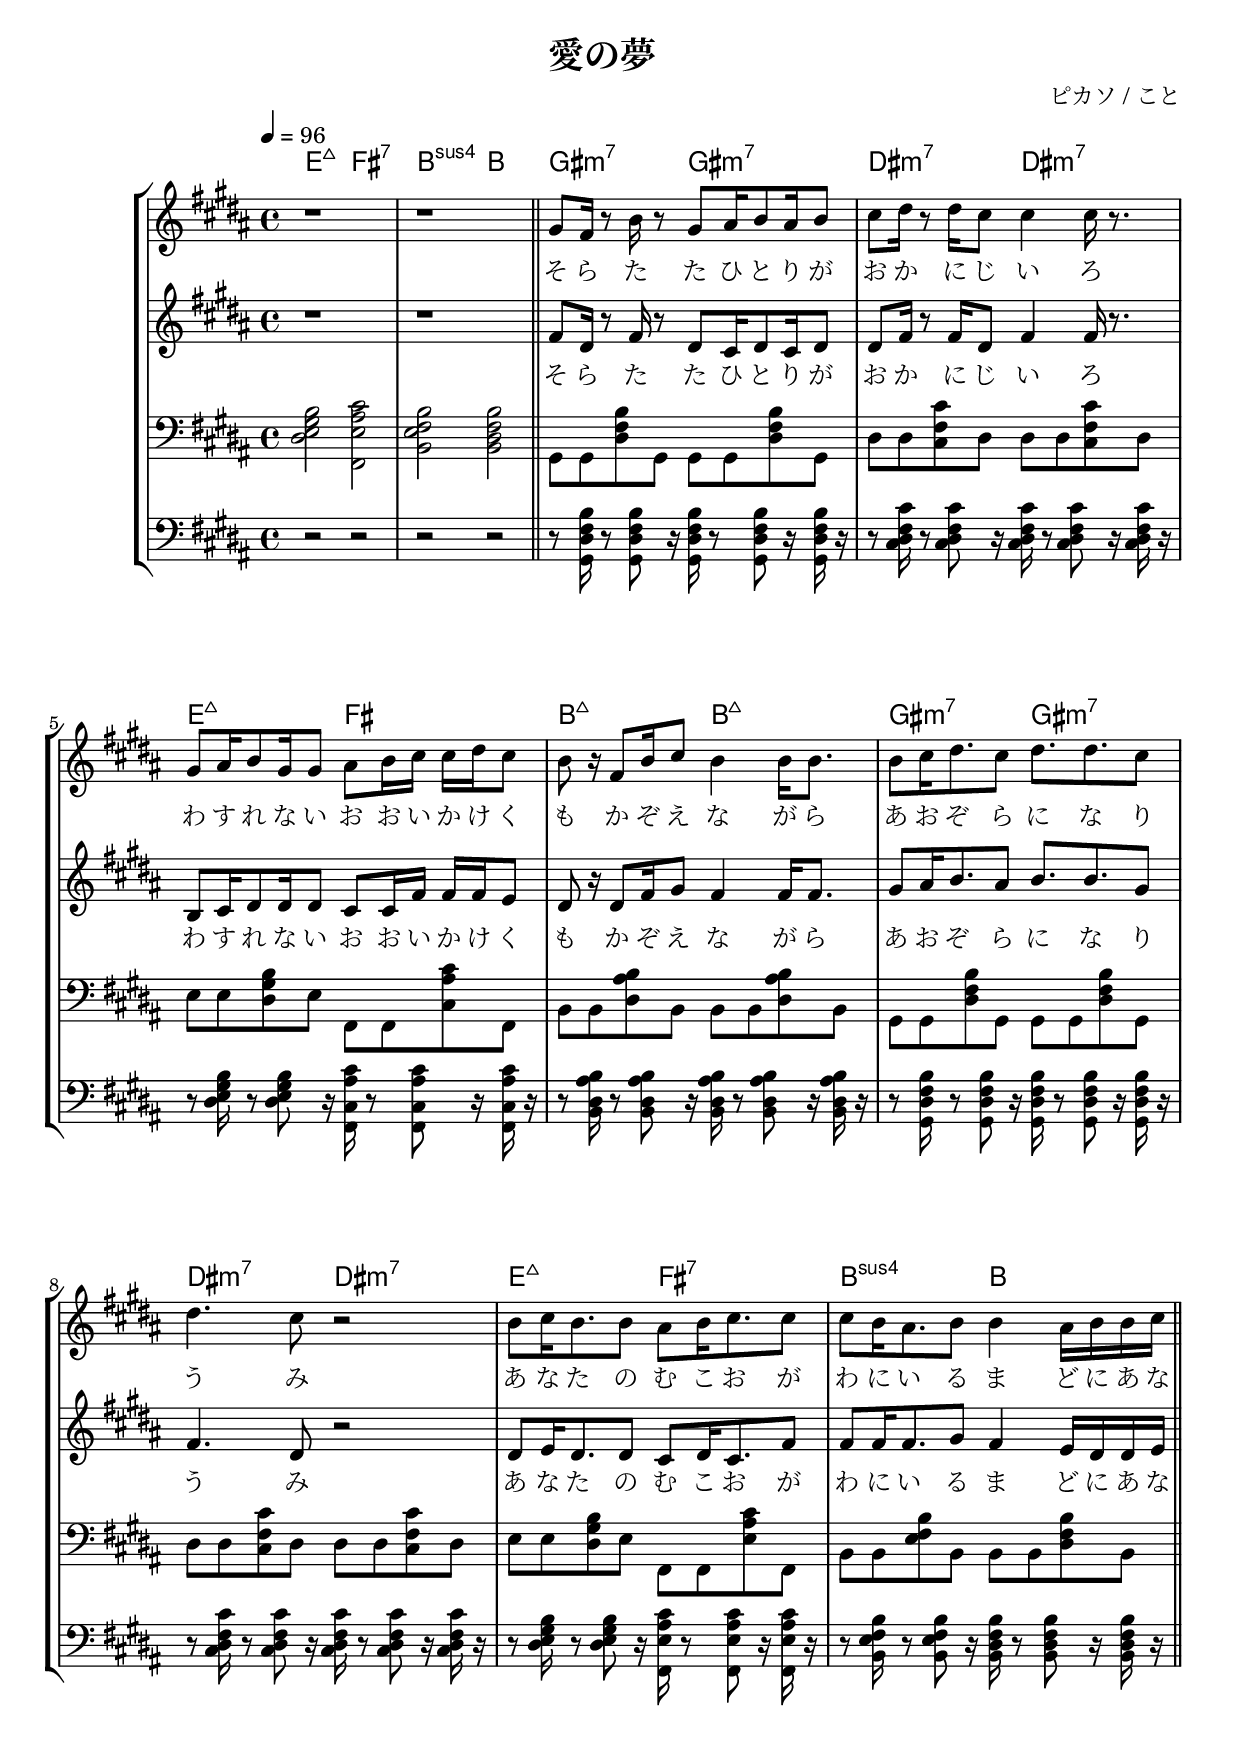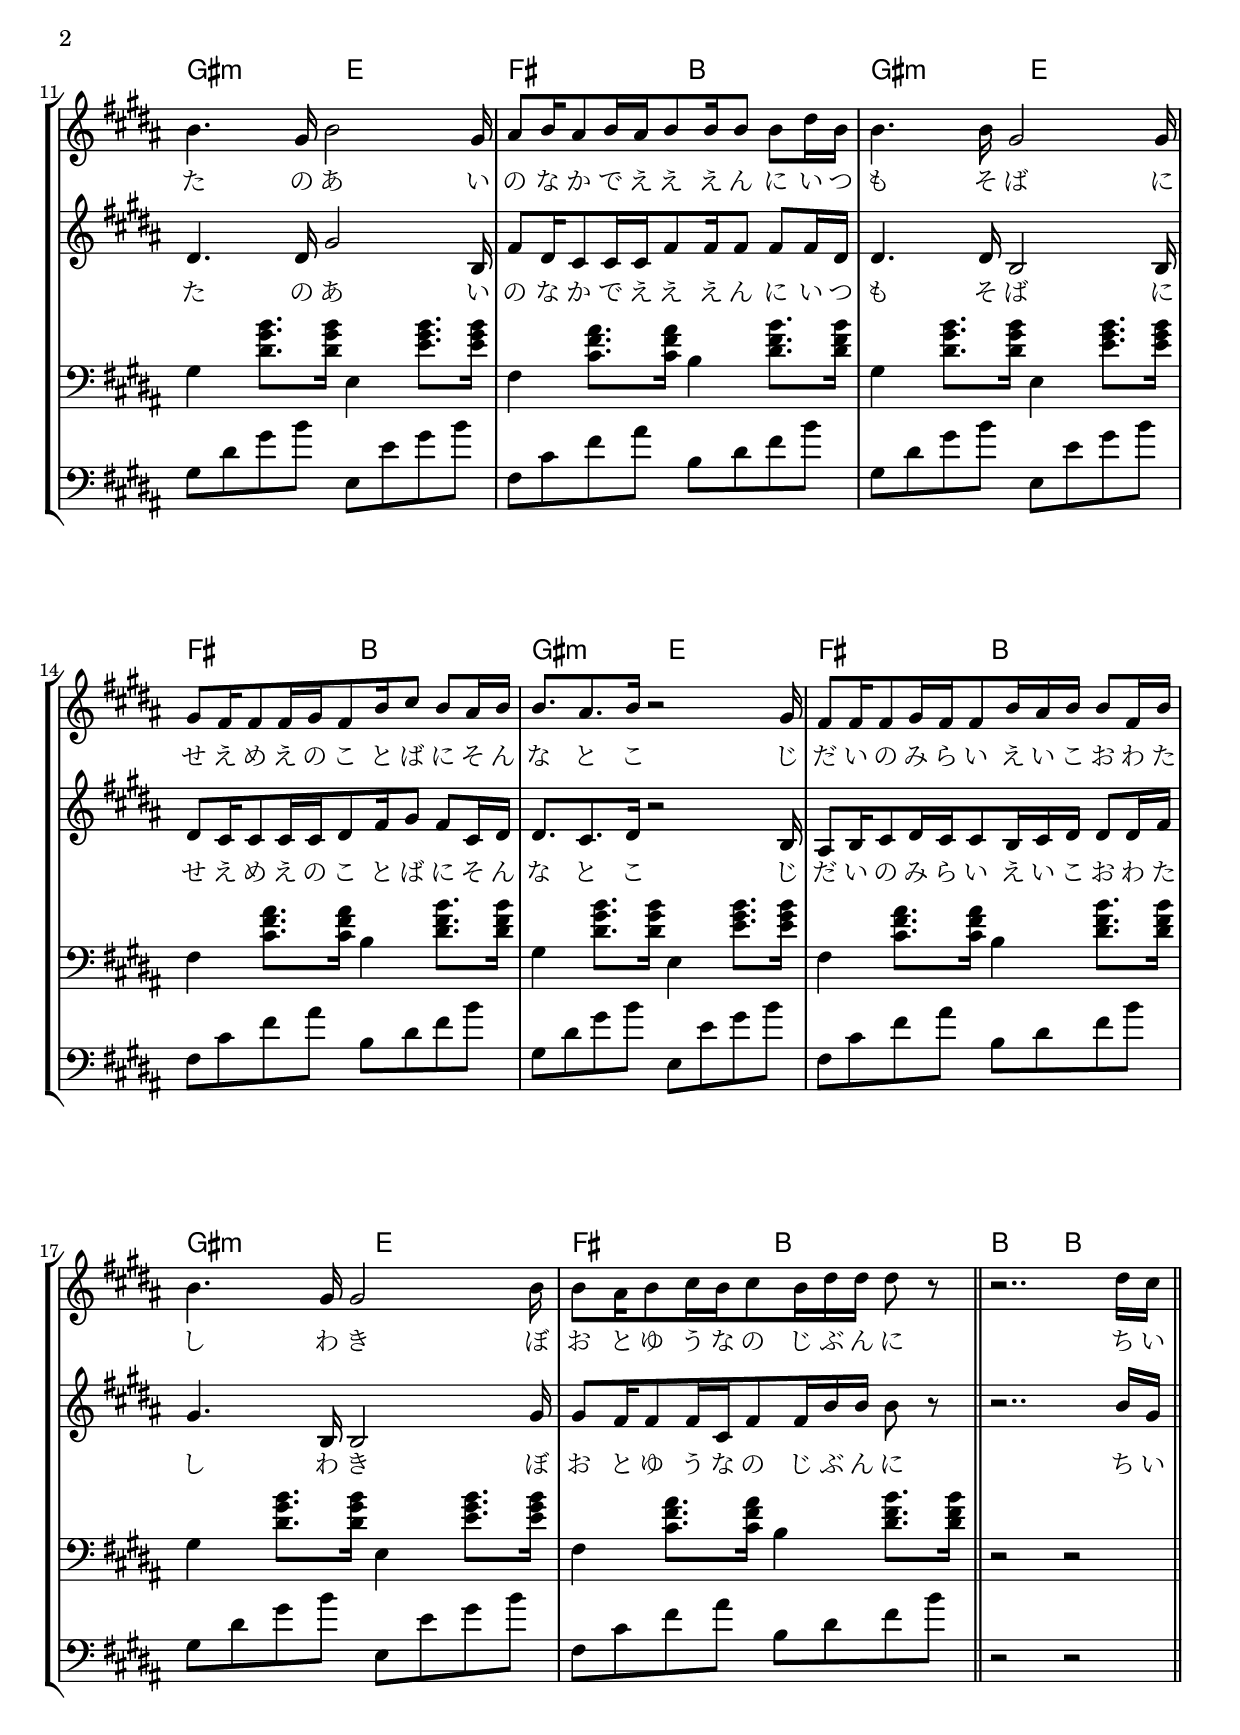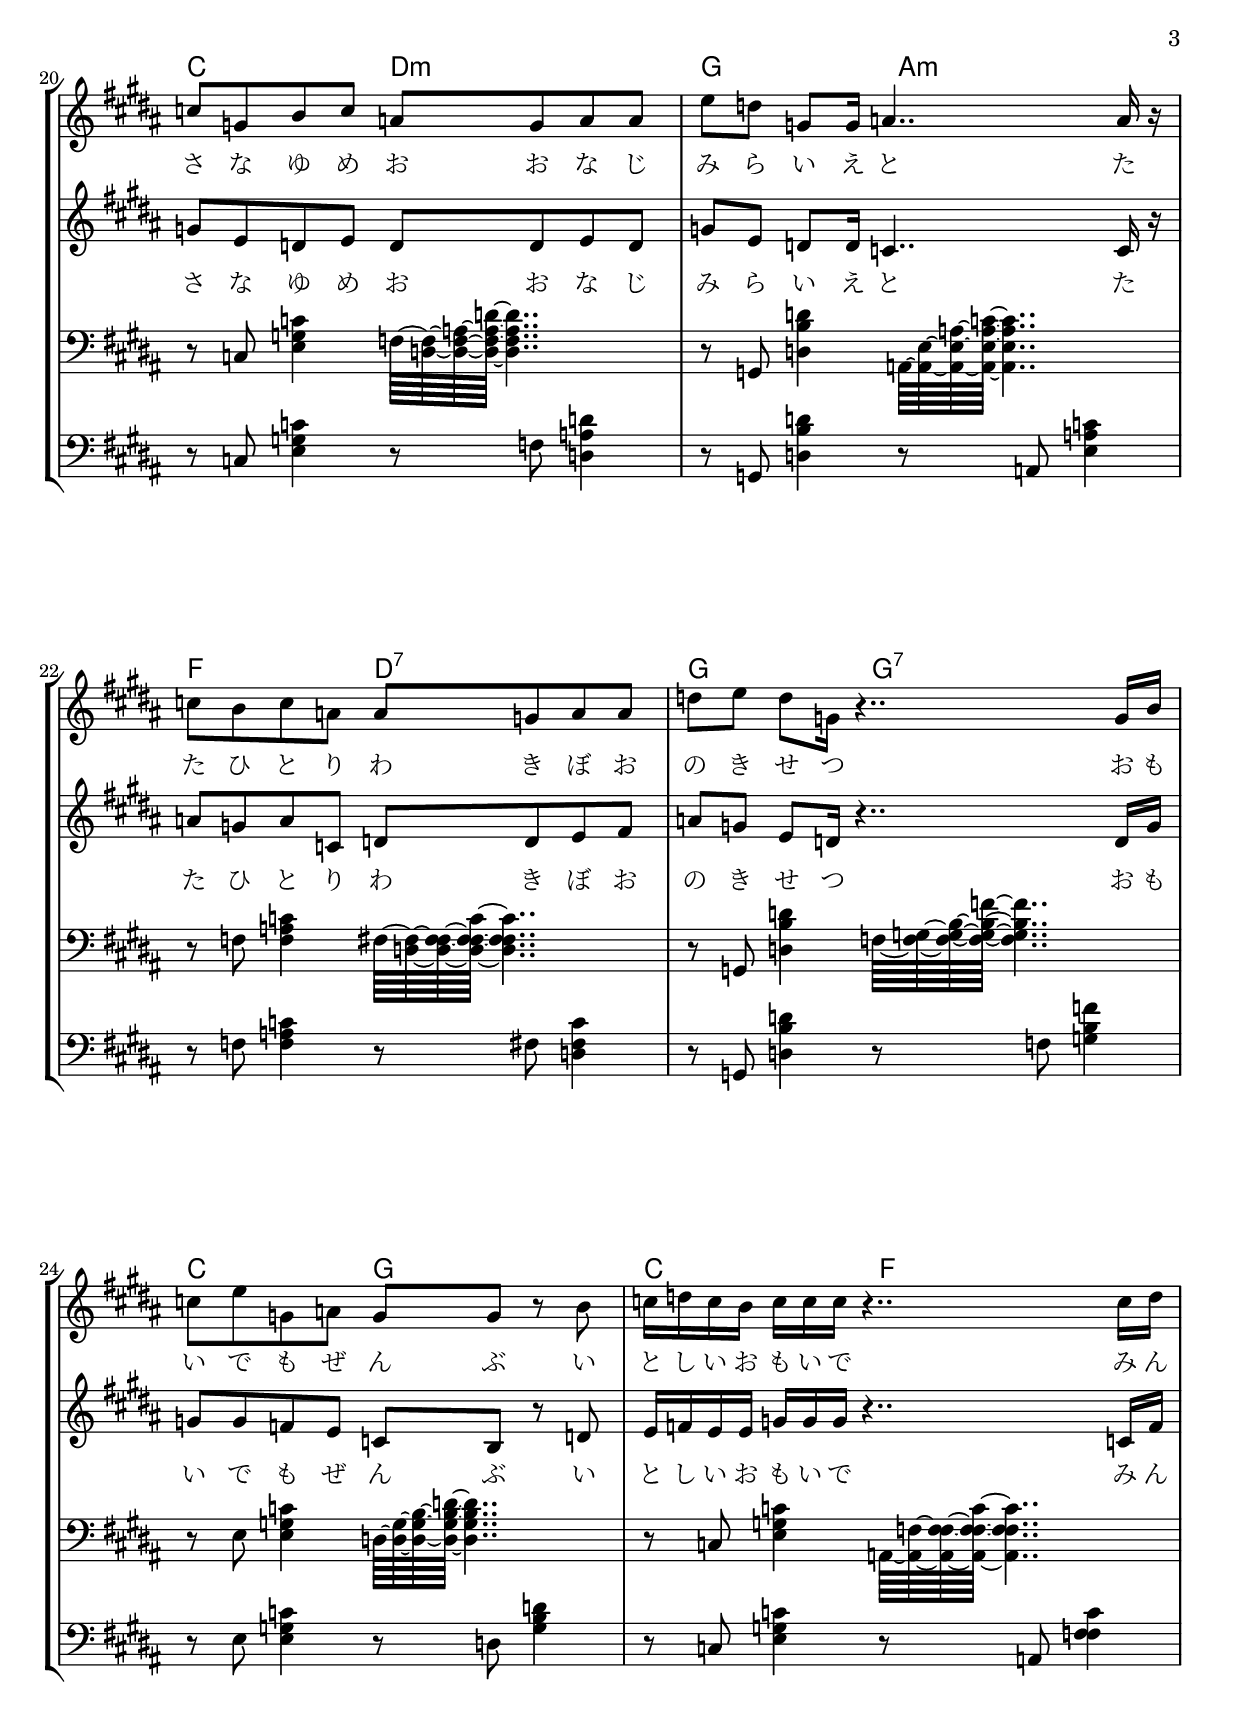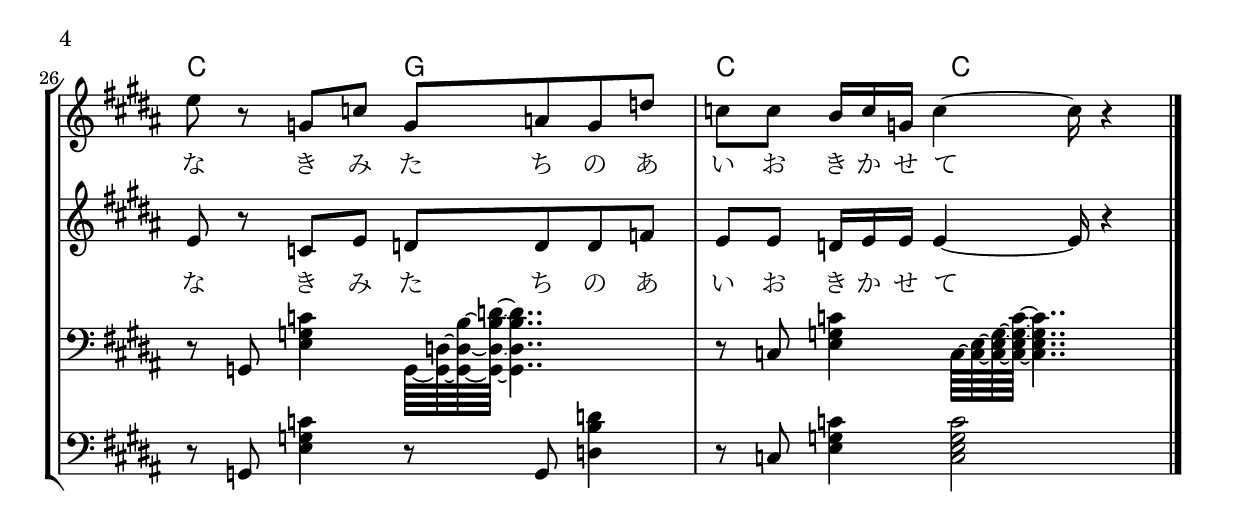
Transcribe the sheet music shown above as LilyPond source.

\version "2.12.1"

\header {
	title = \markup {愛の夢　}
	composer = \markup \center-column {"ピカソ / こと"}
}

harmony = \chordmode {
	e2:maj7 fis:7 b:sus4 b 

	gis:min7 gis:min7 dis:min7 dis:min7 e:maj7 fis b:maj7 b:maj7 gis:min7 gis:min7 dis:min7 dis:min7 e:maj7 fis:7 b:sus4 b 

	gis:m e fis b gis:m e fis b gis:m e fis b gis:m e fis b 

	b b 

	c d:m g a:m f d:7 g g:7 c g c f c g c c 
}

melody = {
	\key b \major
	\tempo 4 = 96
	r1 | r1   
	\set Staff.midiInstrument = #"mmi0.38"
	\set Staff.midiMinimumVolume = #0.7
	\set Staff.midiMaximumVolume = #0.9
	gis'8  fis'16  r8  b'16  r8  gis'8  ais'16  b'8  ais'16  b'8 
	cis''8  dis''16  r8  dis''16  cis''8  cis''4  cis''16  r8. 
	gis'8  ais'16  b'8  gis'16  gis'8  ais'8  b'16  cis''16  cis''16  dis''16  cis''8 
	b'8  r16  fis'8  b'16  cis''8  b'4  b'16  b'8. 
	b'8  cis''16  dis''8.  cis''8  dis''8.  dis''8.  cis''8 
	dis''4.  cis''8  r2 
	b'8  cis''16  b'8.  b'8  ais'8  b'16  cis''8.  cis''8 
	cis''8  b'16  ais'8.  b'8  b'4  ais'16  b'16  	\set Staff.midiInstrument = #"fss0.32"
	\set Staff.midiMinimumVolume = #0.7
	\set Staff.midiMaximumVolume = #0.9
	b'16  cis''16 
	b'4.  gis'16  b'2  gis'16 
	ais'8  b'16  ais'8  b'16  ais'16  b'8  b'16  b'8  b'8  dis''16  b'16 
	b'4.  b'16  gis'2  gis'16 
	gis'8  fis'16  fis'8  fis'16  gis'16  fis'8  b'16  cis''8  b'8  ais'16  b'16 
	b'8.  ais'8.  b'16  r2  gis'16 
	fis'8  fis'16  fis'8  gis'16  fis'16  fis'8  b'16  ais'16  b'16  b'8  fis'16  b'16 
	b'4.  gis'16  gis'2  b'16 
	b'8  ais'16  b'8  cis''16  b'16  cis''8  b'16  dis''16  dis''16  dis''8  	r8 	r2.. 
	\set Staff.midiInstrument = #"fss0.32"
	\set Staff.midiMinimumVolume = #0.7
	\set Staff.midiMaximumVolume = #0.9
	dis''16  cis''16 
	c''8  g'8  b'8  c''8  a'8  g'8  a'8  a'8 
	e''8  d''8  g'8  g'16  a'4..  a'16  r16 
	c''8  b'8  c''8  a'8  a'8  g'8  a'8  a'8 
	d''8  e''8  d''8  g'16  r4..  g'16  b'16 
	c''8  e''8  g'8  a'8  g'8  g'8  r8  b'8 
	c''16  d''16  c''16  b'16  c''16  c''16  c''16  r4..  c''16  d''16 
	e''8  r8  g'8  c''8  g'8  a'8  g'8  d''8 
	c''8  c''8  b'16  c''16  g'16  c''4~c''16  	r4 	\bar "|."
}

words = \lyricmode {
	
	そ  ら  た  た  ひ  と  り  が  お  か  に  じ  い  ろ  わ  す  れ  な  い  お  お  い  か  け  く  も  か  ぞ  え  な  が  ら  あ  お  ぞ  ら  に  な  り  う  み  あ  な  た  の  む  こ  お  が  わ  に  い  る  ま  ど  に  
	あ  な  た  の  あ  い  の  な  か  で  え  え  え  ん  に  い  つ  も  そ  ば  に  せ  え  め  え  の  こ  と  ば  に  そ  ん  な  と  こ  じ  だ  い  の  み  ら  い  え  い  こ  お  わ  た  し  わ  き  ぼ  お  と  ゆ  う  な  の  じ  ぶ  ん  に  
	
	ち  い  さ  な  ゆ  め  お  お  な  じ  み  ら  い  え  と  た  た  ひ  と  り  わ  き  ぼ  お  の  き  せ  つ  お  も  い  で  も  ぜ  ん  ぶ  い  と  し  い  お  も  い  で  み  ん  な  き  み  た  ち  の  あ  い  お  き  か  せ  て  
}

secondmelody = {
	\key b \major
	\tempo 4 = 96
	r1 | r1   
	\set Staff.midiInstrument = #"mmi0.38"
	\set Staff.midiMinimumVolume = #0.7
	\set Staff.midiMaximumVolume = #0.9
	fis'8  dis'16  r8  fis'16  r8  dis'8  cis'16  dis'8  cis'16  dis'8 
	dis'8  fis'16  r8  fis'16  dis'8  fis'4  fis'16  r8. 
	b8  cis'16  dis'8  dis'16  dis'8  cis'8  cis'16  fis'16  fis'16  fis'16  e'8 
	dis'8  r16  dis'8  fis'16  gis'8  fis'4  fis'16  fis'8. 
	gis'8  ais'16  b'8.  ais'8  b'8.  b'8.  gis'8 
	fis'4.  dis'8  r2 
	dis'8  e'16  dis'8.  dis'8  cis'8  dis'16  cis'8.  fis'8 
	fis'8  fis'16  fis'8.  gis'8  fis'4  e'16  dis'16  	\set Staff.midiInstrument = #"fss0.32"
	\set Staff.midiMinimumVolume = #0.7
	\set Staff.midiMaximumVolume = #0.9
	dis'16  e'16 
	dis'4.  dis'16  gis'2  b16 
	fis'8  dis'16  cis'8  cis'16  cis'16  fis'8  fis'16  fis'8  fis'8  fis'16  dis'16 
	dis'4.  dis'16  b2  b16 
	dis'8  cis'16  cis'8  cis'16  cis'16  dis'8  fis'16  gis'8  fis'8  cis'16  dis'16 
	dis'8.  cis'8.  dis'16  r2  b16 
	ais8  b16  cis'8  dis'16  cis'16  cis'8  b16  cis'16  dis'16  dis'8  dis'16  fis'16 
	gis'4.  b16  b2  gis'16 
	gis'8  fis'16  fis'8  fis'16  cis'16  fis'8  fis'16  b'16  b'16  b'8  	r8 	r2.. 
	\set Staff.midiInstrument = #"mmi0.38"
	\set Staff.midiMinimumVolume = #0.7
	\set Staff.midiMaximumVolume = #0.9
	b'16  gis'16 
	g'8  e'8  d'8  e'8  d'8  d'8  e'8  d'8 
	g'8  e'8  d'8  d'16  c'4..  c'16  r16 
	a'8  g'8  a'8  c'8  d'8  d'8  e'8  fis'8 
	a'8  g'8  e'8  d'16  r4..  d'16  g'16 
	g'8  g'8  f'8  e'8  c'8  b8  r8  d'8 
	e'16  f'16  e'16  e'16  g'16  g'16  g'16  r4..  c'16  f'16 
	e'8  r8  c'8  e'8  d'8  d'8  d'8  f'8 
	e'8  e'8  d'16  e'16  e'16  e'4~e'16  	r4 	\bar "|."
}

secondwords = \lyricmode {
	
	そ  ら  た  た  ひ  と  り  が  お  か  に  じ  い  ろ  わ  す  れ  な  い  お  お  い  か  け  く  も  か  ぞ  え  な  が  ら  あ  お  ぞ  ら  に  な  り  う  み  あ  な  た  の  む  こ  お  が  わ  に  い  る  ま  ど  に  
	あ  な  た  の  あ  い  の  な  か  で  え  え  え  ん  に  い  つ  も  そ  ば  に  せ  え  め  え  の  こ  と  ば  に  そ  ん  な  と  こ  じ  だ  い  の  み  ら  い  え  い  こ  お  わ  た  し  わ  き  ぼ  お  と  ゆ  う  な  の  じ  ぶ  ん  に  
	
	ち  い  さ  な  ゆ  め  お  お  な  じ  み  ら  い  え  と  た  た  ひ  と  り  わ  き  ぼ  お  の  き  せ  つ  お  も  い  で  も  ぜ  ん  ぶ  い  と  し  い  お  も  い  で  み  ん  な  き  み  た  ち  の  あ  い  お  き  か  せ  て  
}

tempochange = {
	\tempo 4 = 96
	r1 | r1 \bar "||"
	\tempo 4 = 96
	r1 | r1 | r1 | r1 | r1 | r1 | r1 | r1 \bar "||"
	\tempo 4 = 96
	r1 | r1 | r1 | r1 | r1 | r1 | r1 | r1 \bar "||"
	\tempo 4 = 96
	r1 \bar "||"
	\tempo 4 = 96
	r1 | r1 | r1 | r1 | r1 | r1 | r1 | r1 \bar "|."
}

mainacc = {
	\clef bass
	\set Staff.midiInstrument = #"Bagpipe"
	\set Staff.midiMinimumVolume = #0.3
	\set Staff.midiMaximumVolume = #0.6
	\key b \major
	\tempo 4 = 96
	<e dis gis b>2
	<fis, e ais cis'>2
	<b, e fis b>2
	<b, dis fis b>2
	\bar "||"

	\set Staff.midiInstrument = #"Bagpipe"
	\set Staff.midiMinimumVolume = #0.3
	\set Staff.midiMaximumVolume = #0.6
	gis,8 gis,8 <dis fis b>8 gis,8
	gis,8 gis,8 <dis fis b>8 gis,8
	dis8 dis8 <cis fis cis'>8 dis8
	dis8 dis8 <cis fis cis'>8 dis8
	e8 e8 <dis gis b>8 e8
	fis,8 fis,8 <cis ais cis'>8 fis,8
	b,8 b,8 <dis ais b>8 b,8
	b,8 b,8 <dis ais b>8 b,8
	gis,8 gis,8 <dis fis b>8 gis,8
	gis,8 gis,8 <dis fis b>8 gis,8
	dis8 dis8 <cis fis cis'>8 dis8
	dis8 dis8 <cis fis cis'>8 dis8
	e8 e8 <dis gis b>8 e8
	fis,8 fis,8 <e ais cis'>8 fis,8
	b,8 b,8 <e fis b>8 b,8
	b,8 b,8 <dis fis b>8 b,8
	\bar "||"

	\set Staff.midiInstrument = #"Soprano Sax"
	\set Staff.midiMinimumVolume = #0.3
	\set Staff.midiMaximumVolume = #0.6
	gis4 <dis' gis' b'>8. <dis' gis' b'>16
	e4 <e' gis' b'>8. <e' gis' b'>16
	fis4 <cis' fis' ais'>8. <cis' fis' ais'>16
	b4 <dis' fis' b'>8. <dis' fis' b'>16
	gis4 <dis' gis' b'>8. <dis' gis' b'>16
	e4 <e' gis' b'>8. <e' gis' b'>16
	fis4 <cis' fis' ais'>8. <cis' fis' ais'>16
	b4 <dis' fis' b'>8. <dis' fis' b'>16
	gis4 <dis' gis' b'>8. <dis' gis' b'>16
	e4 <e' gis' b'>8. <e' gis' b'>16
	fis4 <cis' fis' ais'>8. <cis' fis' ais'>16
	b4 <dis' fis' b'>8. <dis' fis' b'>16
	gis4 <dis' gis' b'>8. <dis' gis' b'>16
	e4 <e' gis' b'>8. <e' gis' b'>16
	fis4 <cis' fis' ais'>8. <cis' fis' ais'>16
	b4 <dis' fis' b'>8. <dis' fis' b'>16
	\bar "||"

	\set Staff.midiInstrument = #"Acoustic grand"
	\set Staff.midiMinimumVolume = #0.3
	\set Staff.midiMaximumVolume = #0.6
	r2
	r2
	\bar "||"

	\set Staff.midiInstrument = #"Pad 4 (choir)"
	\set Staff.midiMinimumVolume = #0.3
	\set Staff.midiMaximumVolume = #0.6
	r8 c8 <e g c'>4
	f64~ <f~ d~> <f~ d~ a~> <f d a d'>~ <f d a d'>4..
	r8 g,8 <d b d'>4
	a,64~ <a,~ e~> <a,~ e~ a~> <a, e a c'>~ <a, e a c'>4..
	r8 f8 <f a c'>4
	fis64~ <fis~ d~> <fis~ d~ fis~> <fis d fis c'>~ <fis d fis c'>4..
	r8 g,8 <d b d'>4
	f64~ <f~ g~> <f~ g~ b~> <f g b f'>~ <f g b f'>4..
	r8 e8 <e g c'>4
	d64~ <d~ g~> <d~ g~ b~> <d g b d'>~ <d g b d'>4..
	r8 c8 <e g c'>4
	a,64~ <a,~ f~> <a,~ f~ f~> <a, f f c'>~ <a, f f c'>4..
	r8 g,8 <e g c'>4
	g,64~ <g,~ d~> <g,~ d~ b~> <g, d b d'>~ <g, d b d'>4..
	r8 c8 <e g c'>4
	c64~ <c~ e~> <c~ e~ g~> <c e g c'>~ <c e g c'>4..
	\bar "|."
}

subacc = {
	\clef bass
	\set Staff.midiInstrument = #"Acoustic grand"
	\set Staff.midiMinimumVolume = #0.3
	\set Staff.midiMaximumVolume = #0.6
	\key b \major
	\tempo 4 = 96
	r2
	r2
	r2
	r2
	\bar "||"

	\set Staff.midiInstrument = #"Koto"
	\set Staff.midiMinimumVolume = #0.3
	\set Staff.midiMaximumVolume = #0.6
	r8 <gis, dis fis b>16 r8 <gis, dis fis b>8 r16
	<gis, dis fis b>16 r8      <gis, dis fis b>8 r16 <gis, dis fis b>16 r16
	r8 <dis cis fis cis'>16 r8 <dis cis fis cis'>8 r16
	<dis cis fis cis'>16 r8      <dis cis fis cis'>8 r16 <dis cis fis cis'>16 r16
	r8 <e dis gis b>16 r8 <e dis gis b>8 r16
	<fis, cis ais cis'>16 r8      <fis, cis ais cis'>8 r16 <fis, cis ais cis'>16 r16
	r8 <b, dis ais b>16 r8 <b, dis ais b>8 r16
	<b, dis ais b>16 r8      <b, dis ais b>8 r16 <b, dis ais b>16 r16
	r8 <gis, dis fis b>16 r8 <gis, dis fis b>8 r16
	<gis, dis fis b>16 r8      <gis, dis fis b>8 r16 <gis, dis fis b>16 r16
	r8 <dis cis fis cis'>16 r8 <dis cis fis cis'>8 r16
	<dis cis fis cis'>16 r8      <dis cis fis cis'>8 r16 <dis cis fis cis'>16 r16
	r8 <e dis gis b>16 r8 <e dis gis b>8 r16
	<fis, e ais cis'>16 r8      <fis, e ais cis'>8 r16 <fis, e ais cis'>16 r16
	r8 <b, e fis b>16 r8 <b, e fis b>8 r16
	<b, dis fis b>16 r8      <b, dis fis b>8 r16 <b, dis fis b>16 r16
	\bar "||"

	\set Staff.midiInstrument = #"Pad 1 (new age)"
	\set Staff.midiMinimumVolume = #0.3
	\set Staff.midiMaximumVolume = #0.6
	gis8 dis'8 gis'8 b'8
	e8 e'8 gis'8 b'8
	fis8 cis'8 fis'8 ais'8
	b8 dis'8 fis'8 b'8
	gis8 dis'8 gis'8 b'8
	e8 e'8 gis'8 b'8
	fis8 cis'8 fis'8 ais'8
	b8 dis'8 fis'8 b'8
	gis8 dis'8 gis'8 b'8
	e8 e'8 gis'8 b'8
	fis8 cis'8 fis'8 ais'8
	b8 dis'8 fis'8 b'8
	gis8 dis'8 gis'8 b'8
	e8 e'8 gis'8 b'8
	fis8 cis'8 fis'8 ais'8
	b8 dis'8 fis'8 b'8
	\bar "||"

	\set Staff.midiInstrument = #"Acoustic grand"
	\set Staff.midiMinimumVolume = #0.3
	\set Staff.midiMaximumVolume = #0.6
	r2
	r2
	\bar "||"

	\set Staff.midiInstrument = #"Clav"
	\set Staff.midiMinimumVolume = #0.3
	\set Staff.midiMaximumVolume = #0.6
	r8 c <e g c'>4
	r8 f <d a d'>4
	r8 g, <d b d'>4
	r8 a, <e a c'>4
	r8 f <f a c'>4
	r8 fis <d fis c'>4
	r8 g, <d b d'>4
	r8 f <g b f'>4
	r8 e <e g c'>4
	r8 d <g b d'>4
	r8 c <e g c'>4
	r8 a, <f f c'>4
	r8 g, <e g c'>4
	r8 g, <d b d'>4
	r8 c <e g c'>4
	<c e g c'>2
	\bar "|."
}

percA = {
	\drummode {
	r1 |r1 \bar "||"
	bd2 r8 bd4 bd8  |bd4. bd8 bd2  |bd2 r8 bd4 bd8  |bd4. bd8 bd2  |bd2 r8 bd4 bd8  |bd4. bd8 bd2  |bd2 r8 bd4 bd8  |bd4. bd8 bd2  \bar "||"
	r2 r8 hho4.  |r2 r8 hho4.  |r2 r8 hho4.  |r2 r8 hho4.  |r2 r8 hho4.  |r2 r8 hho4.  |r2 r8 hho4.  |r2 r8 hho4.  \bar "||"
	\times 16/32{ hh2 hh8. hh1 r4 r16 } \bar "||"
	cymr4 cymr4 cymr4 cymr4  |cymr4 cymr8 cymr16 cymr16 cymr4 cymr4  |cymr4 cymr4 cymr4 cymr4  |cymr4 cymr2.  |cymr4 cymr4 cymr4 cymr4  |cymr4 cymr8 cymr16 cymr16 cymr4 cymr4  |cymr4 cymr4 cymr4 cymr4  |cymr4 cymr2.  \bar "|."
	}
}

percB = {
	\drummode {
	r1 |r1 \bar "||"
	r4. ss4. ss4  |r4 ss4. ss4.  |r4. ss4. ss4  |r4 ss4. ss4.  |r4. ss4. ss4  |r4 ss4. ss4.  |r4. ss4. ss4  |r4 ss4. ss4.  \bar "||"
	r8 hh8 hh8 hh8 hh4. hh8  |hh8 hh8 hh8 hh8 hh4 hh8 hh8  |hh8 hh8 hh8 hh8 hh4. hh8  |hh8 hh8 hh8 hh8 hh4 hh8 hh8  |r8 hh8 hh8 hh8 hh4. hh8  |hh8 hh8 hh8 hh8 hh4 hh8 hh8  |hh8 hh8 hh8 hh8 hh4. hh8  |r16 hh4 hh4 hh4 r16 hh8  \bar "||"
	\times 16/32{ r8 hhp4 hhp4 hhp8 hhp1 r4 } \bar "||"
	r2 sn2  |r2 sn2  |r2 sn2  |r8 sn8 sn2.  |r2 sn2  |r2 sn2  |r2 sn2  |r8 sn8 sn2.  \bar "|."
	}
}

percC = {
	\drummode {
	r1 |r1 \bar "||"
	cymr8 cymr8 cymr8 cymr8 cymr8 cymr8 cymr8 cymr8  |cymr8 cymr8 cymr8 cymr8 cymr8 cymr8 cymr8 cymr8  |cymr8 cymr8 cymr8 cymr8 cymr8 cymr8 cymr8 cymr8  |cymr8 cymr8 cymr8 cymr8 cymr4. cymr8  |cymr8 cymr8 cymr8 cymr8 cymr8 cymr8 cymr8 cymr8  |cymr8 cymr8 cymr8 cymr8 cymr8 cymr8 cymr8 cymr8  |cymr8 cymr8 cymr8 cymr8 cymr8 cymr8 cymr8 cymr8  |cymr8 cymr8 cymr8 cymr8 cymr4. cymr8  \bar "||"
	r16 hhp4 hhp8 hhp8 hhp4. hhp16  |r16 hhp4 hhp8 hhp8 hhp4 hhp8.  |r16 hhp4 hhp8 hhp8 hhp4 hhp8 hhp16  |r16 hhp4 hhp8 hhp8 hhp4 hhp8.  |r16 hhp4 hhp8 hhp8 hhp4. hhp16  |r16 hhp4 hhp8 hhp8 hhp4 hhp8.  |r16 hhp4 hhp8 hhp8 hhp4 hhp8 hhp16  |r8 hhp8 hhp8 hhp8 hhp4 r16 hhp8.  \bar "||"
	r1  \bar "||"
	bd2. r8 bd8  |bd2. r8 bd8  |bd2. r8 bd8  |bd4. bd8 bd4. bd8  |bd2. r8 bd8  |bd2. r8 bd8  |bd2. r8 bd8  |bd2 r8 bd4.  \bar "|."
	}
}

percD = {
	\drummode {
	r1 |r1 \bar "||"
	r1 |r1 |r1 |r2. toml4  |r1 |r1 |r1 |r2. toml4  \bar "||"
	r8. sn2 r16 sn4  |r8. sn2 r16 sn8. sn16  |r8. sn2 r16 sn4  |r8. sn2 r16 sn8. sn16  |r8. sn2 r16 sn4  |r8. sn2 r16 sn8. sn16  |r8. sn2 r16 sn4  |r8. sn2 r16 sn4  \bar "||"
	\times 16/32{ bd4. bd4. bd8 bd2 r8 bd2 } \bar "||"
	r1 |r1 |r1 |r2 r8 tommh8 tommh4  |r1 |r1 |r1 |r8. tommh8. tommh2 r8  \bar "|."
	}
}

percE = {
	\drummode {
	r1 |r1 \bar "||"
	r1 |r1 |r1 |r2 r8 tommh4.  |r1 |r1 |r1 |r2 r8 tommh4.  \bar "||"
	bd4. bd8 bd2  |bd4. bd8 bd4. bd8  |bd4. bd8 bd2  |bd4. bd8 bd4. bd8  |bd4. bd8 bd2  |bd4. bd8 bd4. bd8  |bd4. bd8 bd2  |bd4. bd8 bd4 bd4  \bar "||"
	r2 ss2  \bar "||"
	r1 |r1 |r1 |r2. r8 toml8  |r1 |r1 |r1 |r2. toml8 toml8  \bar "|."
	}
}

percF = {
	\drummode {
	r1 | r1 \bar "||"
	r1 | r1 | r1 | r1 | r1 | r1 | r1 | r1 \bar "||"
	cymc1  |r1 |r1 |r1 |cymc1  |r1 |r1 |cymc1  \bar "||"
	\times 16/32{ r1 sn4 sn8 sn2 r8 } \bar "||"
	r1 |r1 |r1 |r1 |r1 |r1 |r1 |hho1  \bar "|."
	}
}

percG = {
	\drummode {
	r1 | r1 \bar "||"
	r1 | r1 | r1 | r1 | r1 | r1 | r1 | r1 \bar "||"
	r1 |r1 |r1 |r1 |r1 |r1 |r1 |r4. r16 tommh2 r16  \bar "||"
	r1 \bar "||"
	r1 | r1 | r1 | r1 | r1 | r1 | r1 | r1 \bar "|."
	}
}

percH = {
	\drummode {
	r1 | r1 \bar "||"
	r1 | r1 | r1 | r1 | r1 | r1 | r1 | r1 \bar "||"
	r1 |r1 |r1 |r1 |r1 |r1 |r1 |r2. r8 toml8  \bar "||"
	\times 16/32{ r1 r2 r8 tommh4. } \bar "||"
	r1 | r1 | r1 | r1 | r1 | r1 | r1 | r1 \bar "|."
	}
}

percI = {
	\drummode {
	r1 | r1 \bar "||"
	r1 | r1 | r1 | r1 | r1 | r1 | r1 | r1 \bar "||"
	r1 | r1 | r1 | r1 | r1 | r1 | r1 | r1 \bar "||"
	\times 16/32{ r1 r2. tomfh4 } \bar "||"
	r1 | r1 | r1 | r1 | r1 | r1 | r1 | r1 \bar "|."
	}
}

\score {
	<<
		\new StaffGroup <<
			\new ChordNames {\harmony}
			\new Voice = "melody" {\melody}
			\new Lyrics \lyricsto "melody" \words
			\new Voice = "secondmelody" {\secondmelody}
			\new Lyrics \lyricsto "secondmelody" \secondwords
			\new Staff = "mainacc" {\mainacc}
			\new Staff = "subacc" {\subacc}
		>>
	>>
	\layout { }
}
